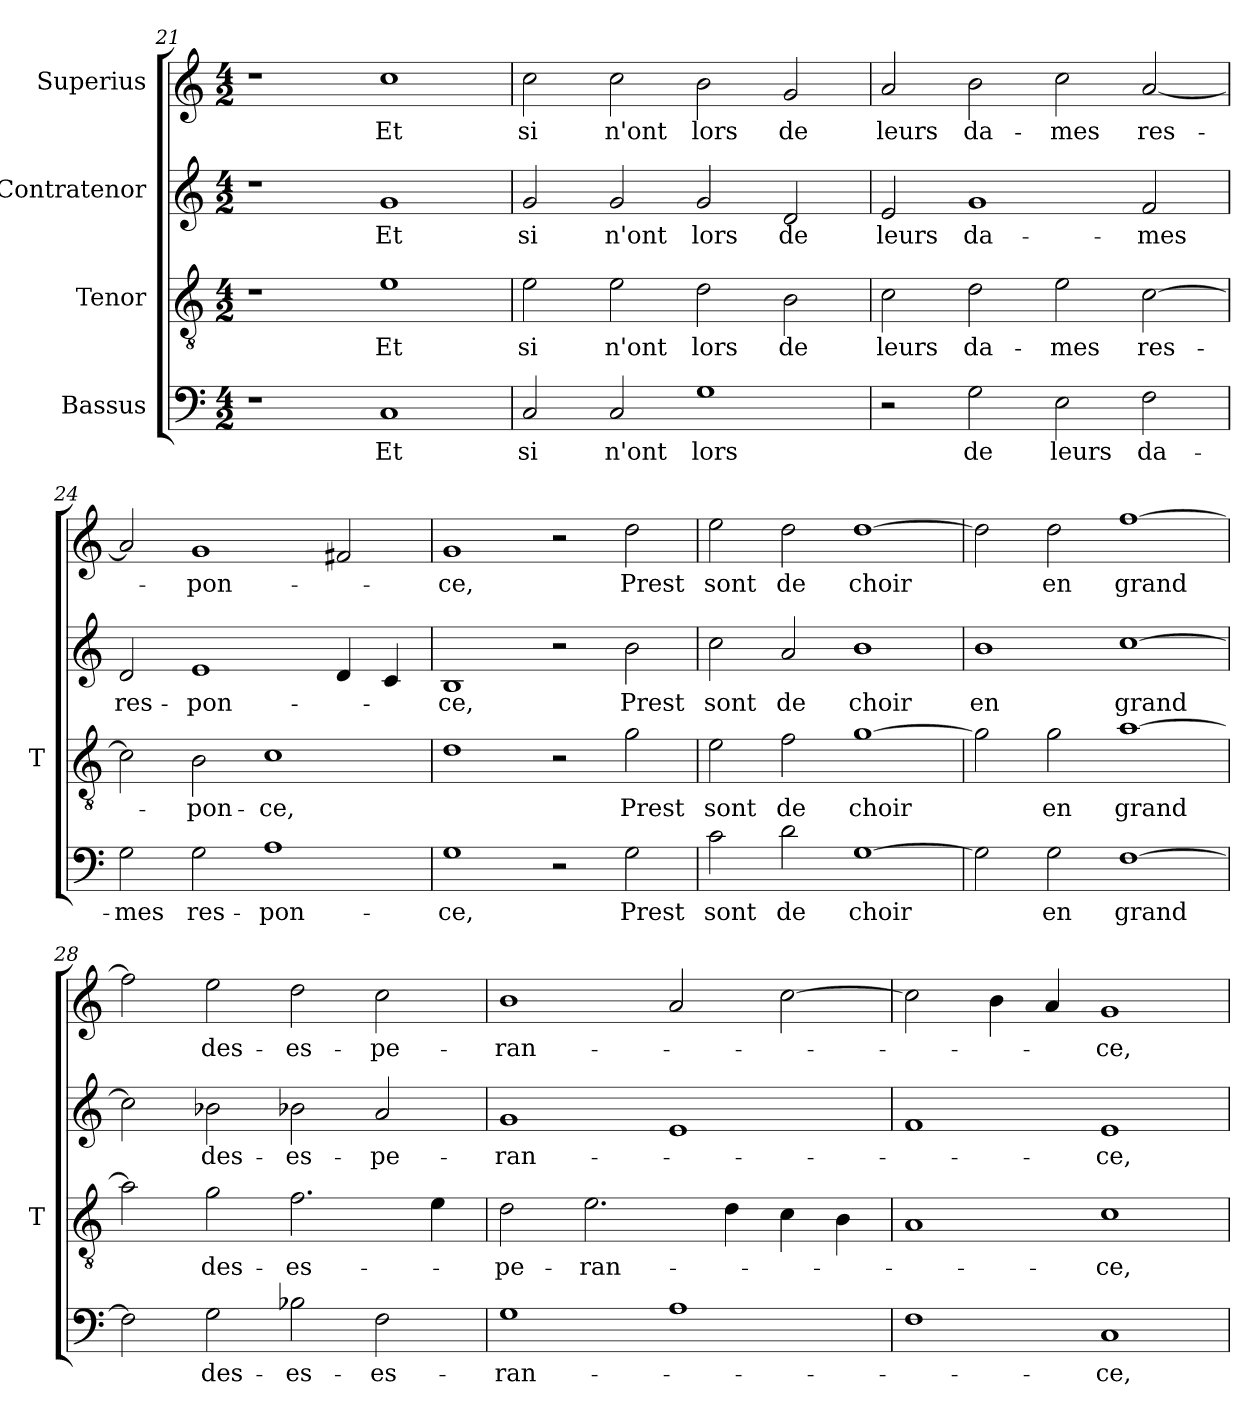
**kern	**text	**kern	**text	**kern	**text	**kern	**text
*part4	*part4	*part3	*part3	*part2	*part2	*part1	*part1
*staff4	*staff4	*staff3	*staff3	*staff2	*staff2	*staff1	*staff1
*I"Bassus	*	*I"Tenor	*	*I"Contratenor	*	*I"Superius	*
*	*	*I'T	*	*	*	*	*
*clefF4	*	*clefGv2	*	*clefG2	*	*clefG2	*
*k[]	*	*k[]	*	*k[]	*	*k[]	*
*M4/2	*	*M4/2	*	*M4/2	*	*M4/2	*
=21	=21	=21	=21	=21	=21	=21	=21
1r	.	1r	.	1r	.	1r	.
1C	-Et	1e	-Et	1g	-Et	1cc	-Et
=22	=22	=22	=22	=22	=22	=22	=22
2C	-si	2e	-si	2g	-si	2cc	-si
2C	-n'ont	2e	-n'ont	2g	-n'ont	2cc	-n'ont
1G	-lors	2d	-lors	2g	-lors	2b	-lors
.	.	2B	-de	2d	-de	2g	-de
=23	=23	=23	=23	=23	=23	=23	=23
2r	.	2c	-leurs	2e	-leurs	2a	-leurs
2G	-de	2d	da-	1g	da-	2b	da-
2E	-leurs	2e	-mes	.	.	2cc	-mes
2F	da-	[2c	res-	2f	-mes	[2a	res-
=24	=24	=24	=24	=24	=24	=24	=24
2G	-mes	2c]	.	2d	res-	2a]	.
2G	res-	2B	pon-	1e	pon-	1g	pon-
1A	pon-	1c	-ce,	.	.	.	.
.	.	.	.	4d	.	2f#X	.
.	.	.	.	4c	.	.	.
=25	=25	=25	=25	=25	=25	=25	=25
1G	-ce,	1d	.	1B	-ce,	1g	-ce,
2r	.	2r	.	2r	.	2r	.
2G	-Prest	2g	-Prest	2b	-Prest	2dd	-Prest
=26	=26	=26	=26	=26	=26	=26	=26
2c	-sont	2e	-sont	2cc	-sont	2ee	-sont
2d	-de	2f	-de	2a	-de	2dd	-de
[1G	-choir	[1g	-choir	1b	-choir	[1dd	-choir
=27	=27	=27	=27	=27	=27	=27	=27
2G]	.	2g]	.	1b	-en	2dd]	.
2G	-en	2g	-en	.	.	2dd	-en
[1F	-grand	[1a	-grand	[1cc	-grand	[1ff	-grand
=28	=28	=28	=28	=28	=28	=28	=28
2F]	.	2a]	.	2cc]	.	2ff]	.
2G	des-	2g	des-	2b-X	des-	2ee	des-
2B-X	es-	2.f	es-	2b-X	es-	2dd	es-
2F	es-	.	.	2a	pe-	2cc	pe-
.	.	4e	.	.	.	.	.
=29	=29	=29	=29	=29	=29	=29	=29
1G	ran-	2d	pe-	1g	ran-	1b	ran-
.	.	2.e	ran-	.	.	.	.
1A	.	.	.	1e	.	2a	.
.	.	4d	.	.	.	.	.
.	.	4c	.	.	.	[2cc	.
.	.	4B	.	.	.	.	.
=30	=30	=30	=30	=30	=30	=30	=30
1F	.	1A	.	1f	.	2cc]	.
.	.	.	.	.	.	4b	.
.	.	.	.	.	.	4a	.
1C	-ce,	1c	-ce,	1e	-ce,	1g	-ce,
=	=	=	=	=	=	=	=
*-	*-	*-	*-	*-	*-	*-	*-
